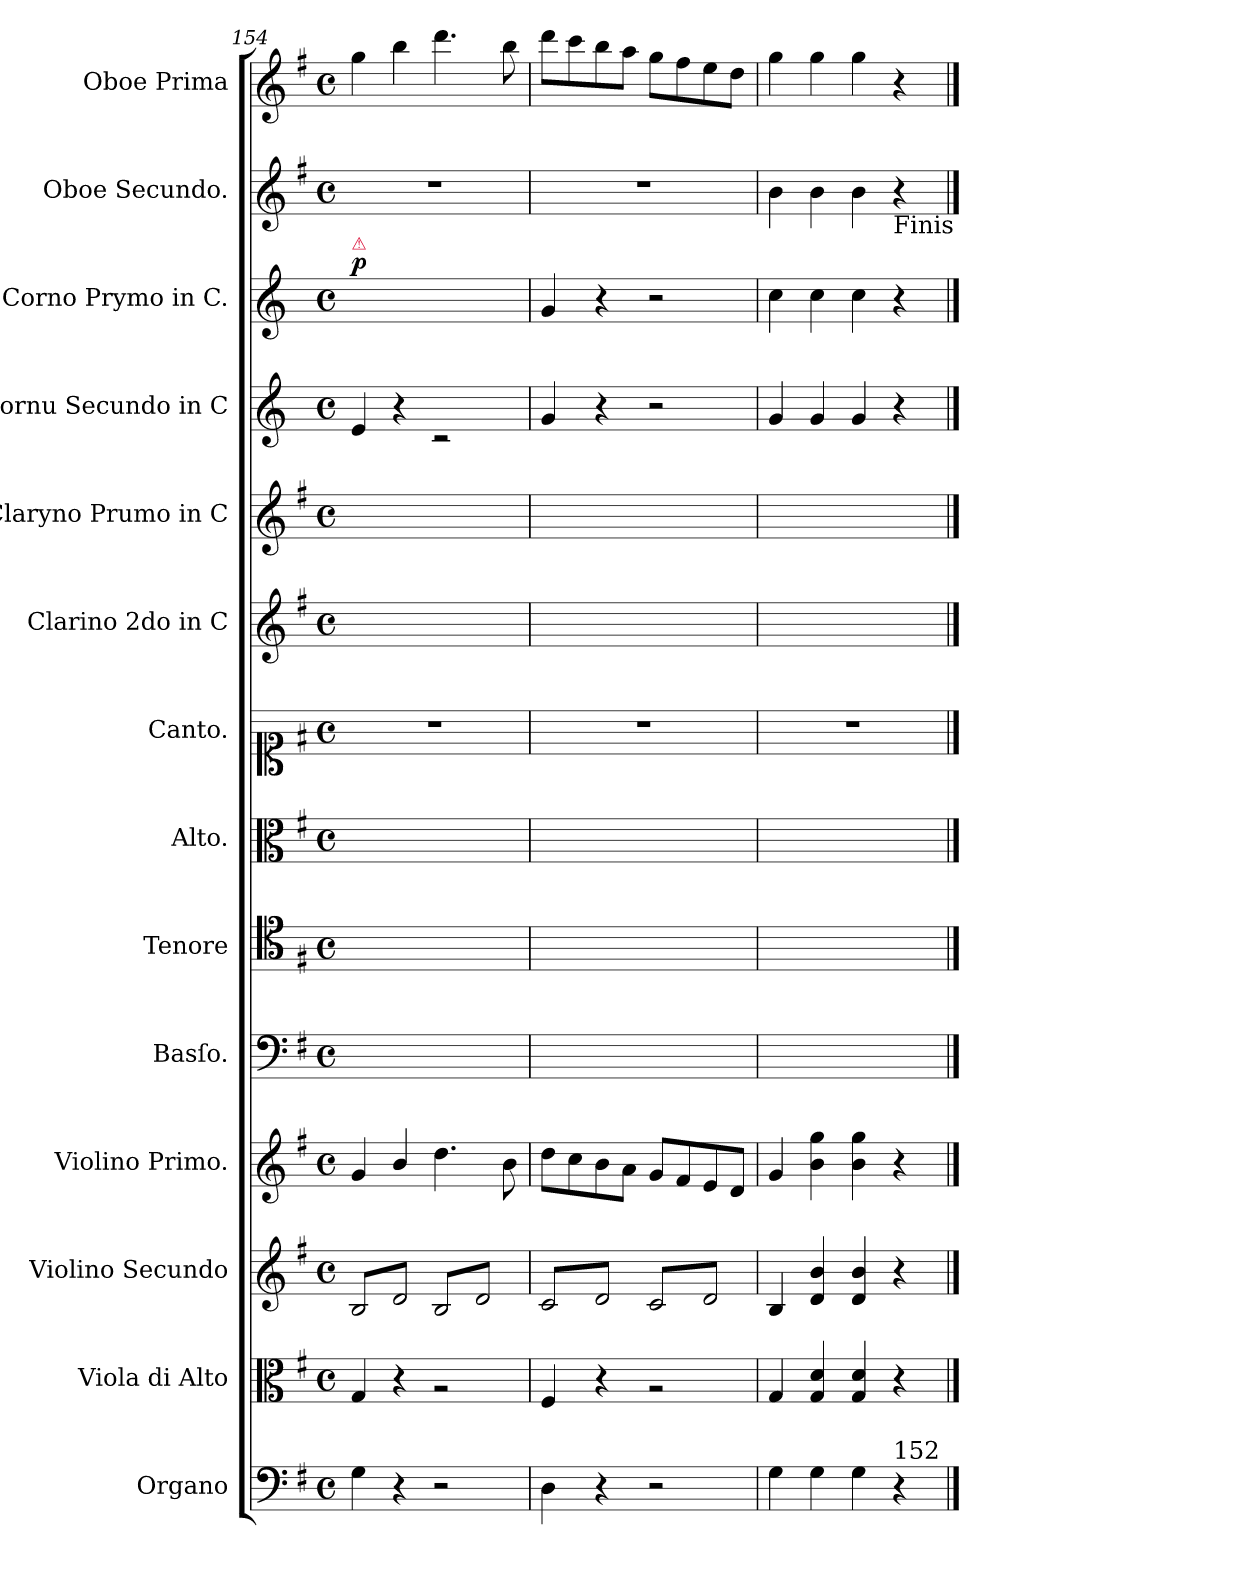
**kern	**kern	**dynam	**kern	**dynam	**kern	**kern	**kern	**kern	**kern	**kern	**kern	**kern	**kern	**dynam	**kern	**kern
*part14	*part13	*part13	*part12	*part12	*part11	*part10	*part9	*part8	*part7	*part6	*part5	*part4	*part3	*part3	*part2	*part1
*staff14	*staff13	*staff13	*staff12	*staff12	*staff11	*staff10	*staff9	*staff8	*staff7	*staff6	*staff5	*staff4	*staff3	*staff3	*staff2	*staff1
*I"Organo	*I"Viola di Alto	*	*I"Violino Secundo	*	*I"Violino Primo.	*I"Basſo.	*I"Tenore	*I"Alto.	*I"Canto.	*I"Clarino 2do in C	*I"Claryno Prumo in C	*I"Cornu Secundo in C	*I"Corno Prymo in C.	*	*I"Oboe Secundo.	*I"Oboe Prima
*I'org	*I'vla	*	*	*	*I'vl I	*I'B	*I'T	*I'A	*I'C	*	*I'clno I	*	*I'cor I	*	*	*I'ob I
*clefF4	*clefC3	*	*clefG2	*	*clefG2	*clefF4	*clefC4	*clefC3	*clefC1	*clefG2	*clefG2	*clefG2	*clefG2	*	*clefG2	*clefG2
*	*	*	*	*	*	*	*	*	*	*	*	*ITrd3c5	*ITrd3c5	*	*	*
*k[f#]	*k[f#]	*	*k[f#]	*	*k[f#]	*k[f#]	*k[f#]	*k[f#]	*k[f#]	*k[f#]	*k[f#]	*k[f#]	*k[f#]	*	*k[f#]	*k[f#]
*G:	*G:	*	*G:	*	*G:	*G:	*G:	*G:	*G:	*G:	*G:	*G:	*G:	*	*G:	*G:
*M4/4	*M4/4	*	*M4/4	*	*M4/4	*M4/4	*M4/4	*M4/4	*M4/4	*M4/4	*M4/4	*M4/4	*M4/4	*	*M4/4	*M4/4
*met(c)	*met(c)	*	*met(c)	*	*met(c)	*met(c)	*met(c)	*met(c)	*met(c)	*met(c)	*met(c)	*met(c)	*met(c)	*	*met(c)	*met(c)
=154	=154	=154	=154	=154	=154	=154	=154	=154	=154	=154	=154	=154	=154	=154	=154	=154
!	!	!	!	!	!	!	!	!	!	!	!	!	!LO:TX:a:color=crimson:t=⚠	!	!	!
!	!	!	!	!	!	!	!	!	!	!	!	!	!	!LO:DY:a	!	!
*	*	*	*tremolo	*	*	*	*	*	*	*	*	*	*	*	*	*
4G\	4G/	.	8B/L	.	4g/	1ryy	1ryy	1ryy	1r	1ryy	1ryy	4B/	4d/yy	p	1r	4gg\
.	.	.	8d/	.	.	.	.	.	.	.	.	.	.	.	.	.
4r	4r	.	8B/	.	4b/	.	.	.	.	.	.	4r	4ryy	.	.	4bb\
.	.	.	8d/J	.	.	.	.	.	.	.	.	.	.	.	.	.
2r	2rA	.	8B/L	.	4.dd\	.	.	.	.	.	.	2rc	2ryy	.	.	4.ddd\
.	.	.	8d/	.	.	.	.	.	.	.	.	.	.	.	.	.
.	.	.	8B/	.	.	.	.	.	.	.	.	.	.	.	.	.
.	.	.	8d/J	.	8b\	.	.	.	.	.	.	.	.	.	.	8bb\
=155	=155	=155	=155	=155	=155	=155	=155	=155	=155	=155	=155	=155	=155	=155	=155	=155
4D\	4F#/	.	8c/L	.	8dd\L	1ryy	1ryy	1ryy	1r	1ryy	1ryy	4d/	4d/	.	1r	8ddd\L
.	.	.	8d/	.	8cc\	.	.	.	.	.	.	.	.	.	.	8ccc\
4r	4r	.	8c/	.	8b\	.	.	.	.	.	.	4r	4r	.	.	8bb\
.	.	.	8d/J	.	8a\J	.	.	.	.	.	.	.	.	.	.	8aa\J
2r	2rA	.	8c/L	.	8g/L	.	.	.	.	.	.	2r	2r	.	.	8gg\L
.	.	.	8d/	.	8f#/	.	.	.	.	.	.	.	.	.	.	8ff#\
.	.	.	8c/	.	8e/	.	.	.	.	.	.	.	.	.	.	8ee\
.	.	.	8d/J	.	8d/J	.	.	.	.	.	.	.	.	.	.	8dd\J
*	*	*	*Xtremolo	*	*	*	*	*	*	*	*	*	*	*	*	*
=156	=156	=156	=156	=156	=156	=156	=156	=156	=156	=156	=156	=156	=156	=156	=156	=156
!	!	!	!	!	!	!	!	!	!	!	!	!	!	!LO:DY:a	!	!
4G\	4G/	fortiſsime	4B/	ffor	4g/	1ryy	1ryy	1ryy	1r	1ryy	1ryy	4d/	4g\	ffor&colon;	4b\	4gg\
.	.	.	.	.	.	.	.	.	.	.	.	.	.	.	.	.
4G\	4G/ 4d/	.	4d/ 4b/	.	4b\ 4gg\	.	.	.	.	.	.	4d/	4g\	.	4b\	4gg\
4G\	4G/ 4d/	.	4d/ 4b/	.	4b\ 4gg\	.	.	.	.	.	.	4d/	4g\	.	4b\	4gg\
!	!	!	!	!	!	!	!	!	!	!	!	!	!	!	!LO:TX:b:t=Finis	!
!LO:TX:a:t=152	!	!	!	!	!	!	!	!	!	!	!	!	!	!	!	!
4r	4r	.	4r	.	4r	.	.	.	.	.	.	4r	4r	.	4r	4r
==	==	==	==	==	==	==	==	==	==	==	==	==	==	==	==	==
*-	*-	*-	*-	*-	*-	*-	*-	*-	*-	*-	*-	*-	*-	*-	*-	*-
